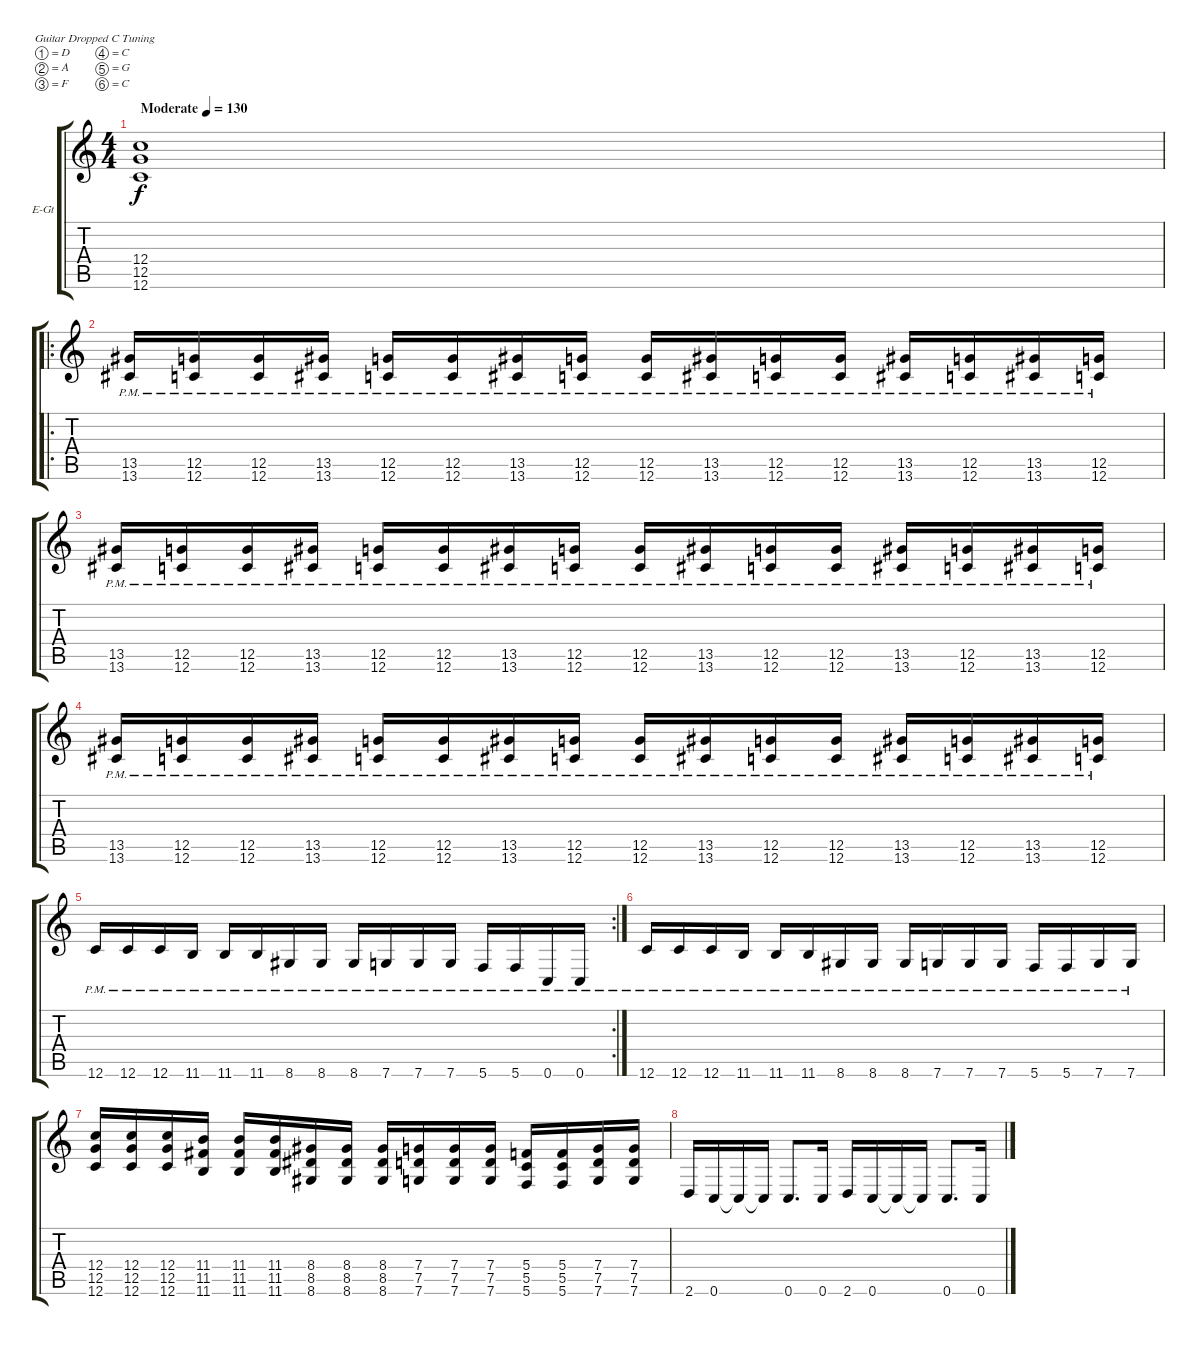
\bracketExtendMode groupsimilarinstruments
\firstSystemTrackNameOrientation horizontal
\otherSystemsTrackNameOrientation horizontal
\track ("Guitar 1" "E-Gt") {instrument distortionguitar}
\staff {score tabs}
\tuning (D4 A3 F3 C3 G2 C2)
\ts (4 4)
\beaming (8 2 2 2 2)
\tempo (130 "Moderate")
\clef g2
\ks c
(12.4 12.5 12.6).1{dy f instrument distortionguitar} |
\ro
(13.6{pm} 13.5{pm}).16 (12.6{pm} 12.5{pm}).16 (12.6{pm} 12.5{pm}).16 (13.6{pm} 13.5{pm}).16 (12.6{pm} 12.5{pm}).16 (12.6{pm} 12.5{pm}).16 (13.6{pm} 13.5{pm}).16 (12.6{pm} 12.5{pm}).16 (12.6{pm} 12.5{pm}).16 (13.6{pm} 13.5{pm}).16 (12.6{pm} 12.5{pm}).16 (12.6{pm} 12.5{pm}).16 (13.6{pm} 13.5{pm}).16 (12.6{pm} 12.5{pm}).16 (13.6{pm} 13.5{pm}).16 (12.6{pm} 12.5{pm}).16 |
(13.6{pm} 13.5{pm}).16 (12.6{pm} 12.5{pm}).16 (12.6{pm} 12.5{pm}).16 (13.6{pm} 13.5{pm}).16 (12.6{pm} 12.5{pm}).16 (12.6{pm} 12.5{pm}).16 (13.6{pm} 13.5{pm}).16 (12.6{pm} 12.5{pm}).16 (12.6{pm} 12.5{pm}).16 (13.6{pm} 13.5{pm}).16 (12.6{pm} 12.5{pm}).16 (12.6{pm} 12.5{pm}).16 (13.6{pm} 13.5{pm}).16 (12.6{pm} 12.5{pm}).16 (13.6{pm} 13.5{pm}).16 (12.6{pm} 12.5{pm}).16 |
(13.6{pm} 13.5{pm}).16 (12.6{pm} 12.5{pm}).16 (12.6{pm} 12.5{pm}).16 (13.6{pm} 13.5{pm}).16 (12.6{pm} 12.5{pm}).16 (12.6{pm} 12.5{pm}).16 (13.6{pm} 13.5{pm}).16 (12.6{pm} 12.5{pm}).16 (12.6{pm} 12.5{pm}).16 (13.6{pm} 13.5{pm}).16 (12.6{pm} 12.5{pm}).16 (12.6{pm} 12.5{pm}).16 (13.6{pm} 13.5{pm}).16 (12.6{pm} 12.5{pm}).16 (13.6{pm} 13.5{pm}).16 (12.6{pm} 12.5{pm}).16 |
\rc 2
12.6{pm}.16 12.6{pm}.16 12.6{pm}.16 11.6{pm}.16 11.6{pm}.16 11.6{pm}.16 8.6{pm}.16 8.6{pm}.16 8.6{pm}.16 7.6{pm}.16 7.6{pm}.16 7.6{pm}.16 5.6{pm}.16 5.6{pm}.16 0.6{pm}.16 0.6{pm}.16 |
12.6{pm}.16 12.6{pm}.16 12.6{pm}.16 11.6{pm}.16 11.6{pm}.16 11.6{pm}.16 8.6{pm}.16 8.6{pm}.16 8.6{pm}.16 7.6{pm}.16 7.6{pm}.16 7.6{pm}.16 5.6{pm}.16 5.6{pm}.16 7.6{pm}.16 7.6{pm}.16 |
(12.5 12.6 12.4).16 (12.5 12.6 12.4).16 (12.5 12.6 12.4).16 (11.5 11.6 11.4).16 (11.5 11.6 11.4).16 (11.5 11.6 11.4).16 (8.5 8.6 8.4).16 (8.5 8.6 8.4).16 (8.5 8.6 8.4).16 (7.5 7.6 7.4).16 (7.5 7.6 7.4).16 (7.5 7.6 7.4).16 (5.5 5.6 5.4).16 (5.5 5.6 5.4).16 (7.5 7.6 7.4).16 (7.5 7.6 7.4).16 |
2.6.16 0.6.16 0.6{t}.16 0.6{t}.16 0.6.8{d} 0.6.16 2.6.16 0.6.16 0.6{t}.16 0.6{t}.16 0.6.8{d} 0.6.16
